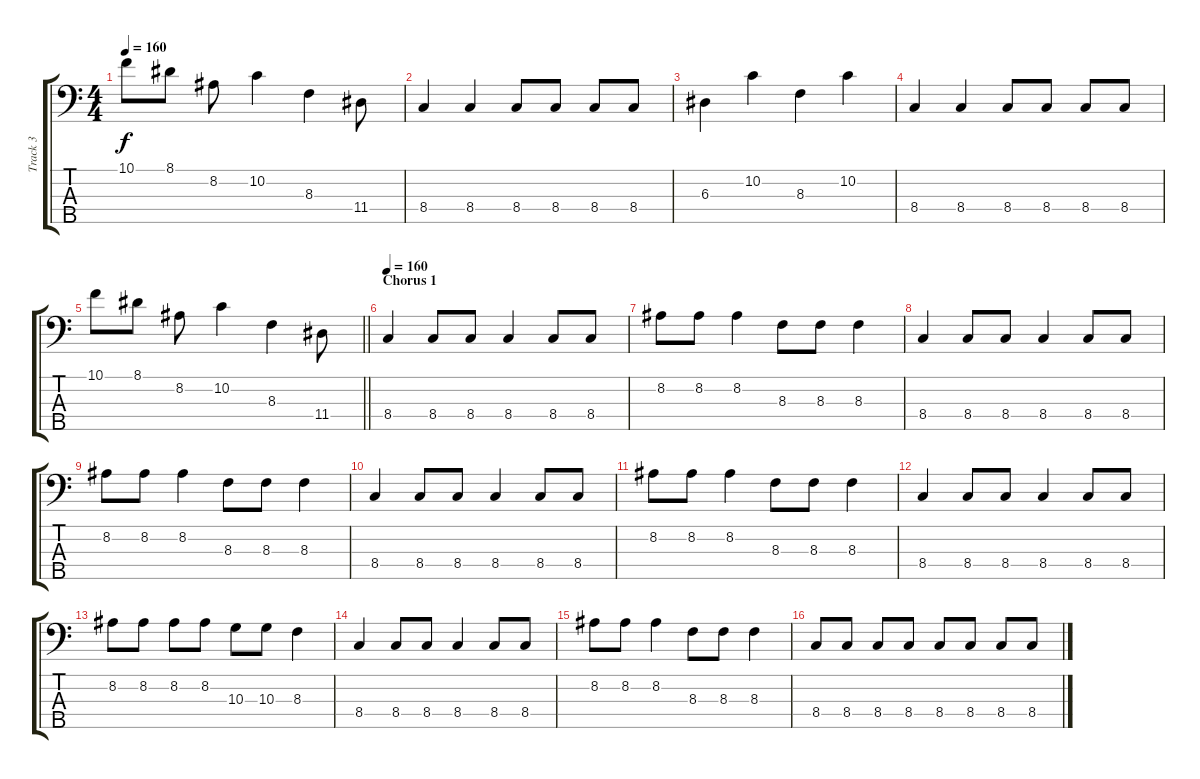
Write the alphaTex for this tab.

\track ("Track 3" "Track 3") {instrument electricbasspick}
\staff {score tabs}
\tuning (G2 D2 A1 E1 B0) {hide}
\ts (4 4)
\tempo 160
\clef f4
\ks c
10.1.8{dy f} 8.1.8 8.2.8 10.2.4 8.3.4 11.4.8 |
8.4.4 8.4.4 8.4.8 8.4.8 8.4.8 8.4.8 |
6.3.4 10.2.4 8.3.4 10.2.4 |
8.4.4 8.4.4 8.4.8 8.4.8 8.4.8 8.4.8 |
\barLineRight lightlight
10.1.8 8.1.8 8.2.8 10.2.4 8.3.4 11.4.8 |
\section ("" "Chorus 1")
\tempo 160
8.4.4 8.4.8 8.4.8 8.4.4 8.4.8 8.4.8 |
8.2.8 8.2.8 8.2.4 8.3.8 8.3.8 8.3.4 |
8.4.4 8.4.8 8.4.8 8.4.4 8.4.8 8.4.8 |
8.2.8 8.2.8 8.2.4 8.3.8 8.3.8 8.3.4 |
8.4.4 8.4.8 8.4.8 8.4.4 8.4.8 8.4.8 |
8.2.8 8.2.8 8.2.4 8.3.8 8.3.8 8.3.4 |
8.4.4 8.4.8 8.4.8 8.4.4 8.4.8 8.4.8 |
8.2.8 8.2.8 8.2.8 8.2.8 10.3.8 10.3.8 8.3.4 |
8.4.4 8.4.8 8.4.8 8.4.4 8.4.8 8.4.8 |
8.2.8 8.2.8 8.2.4 8.3.8 8.3.8 8.3.4 |
8.4.8 8.4.8 8.4.8 8.4.8 8.4.8 8.4.8 8.4.8 8.4.8
